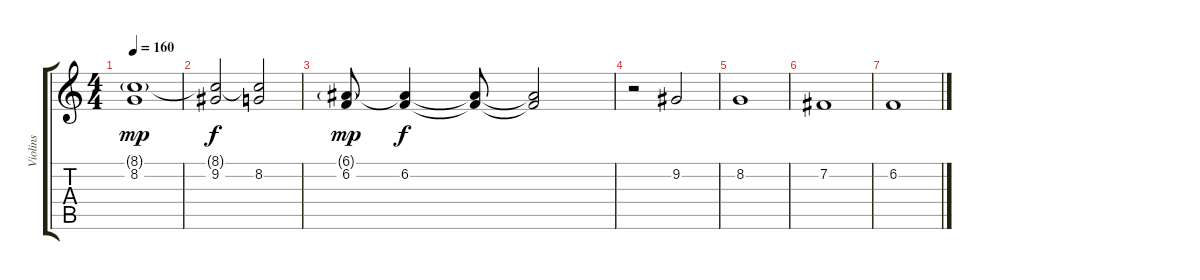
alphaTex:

\track ("Violins" "Violins") {instrument stringensemble1}
\staff {score tabs}
\tuning (E4 B3 G3 D3 A2 E2) {hide}
\ts (4 4)
\tempo 160
\clef g2
\ks c
(8.1{g} 8.2).1{dy mp} |
(8.1{t} 9.2).2{dy f} (8.1{t} 8.2).2 |
(6.1{g} 6.2).8{dy mp} (6.1{t} 6.2).4{dy f} (6.1{t} 6.2{t}).8 (6.1{t} 6.2{t}).2 |
r.2 9.2.2 |
8.2.1 |
7.2.1 |
6.2.1
